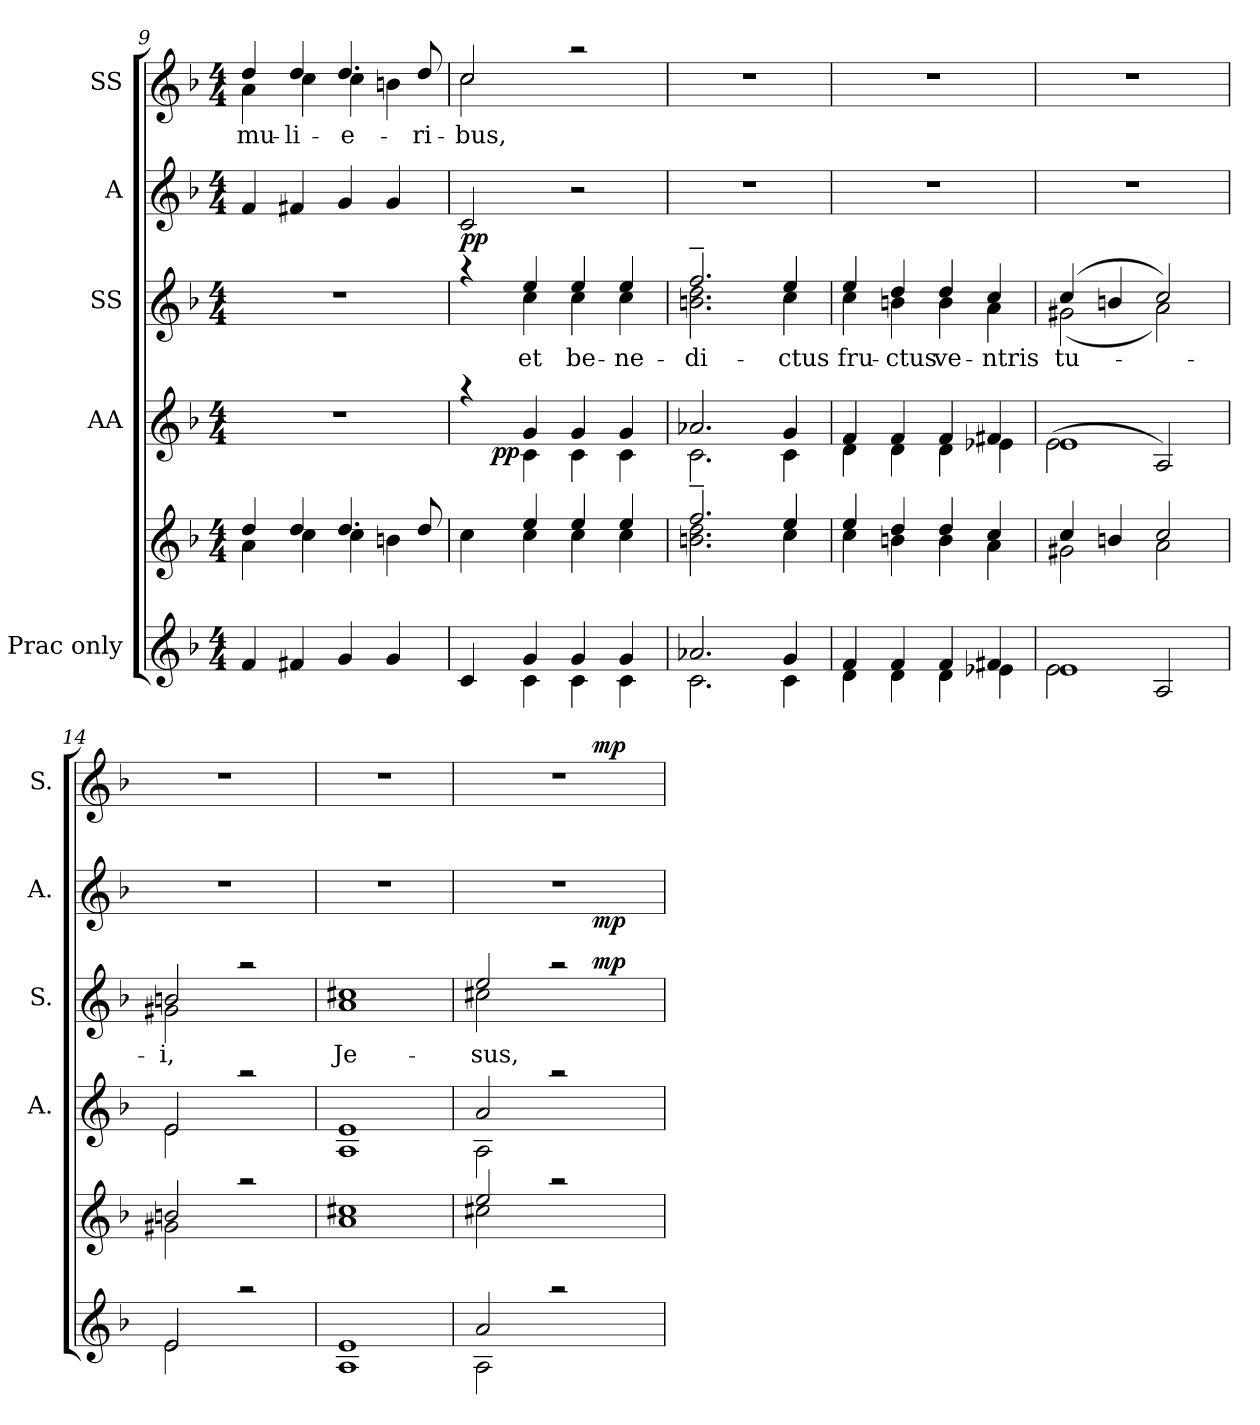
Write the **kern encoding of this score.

**kern	**kern	**kern	**dynam	**kern	**text	**dynam	**kern	**dynam	**kern	**text	**dynam
*part5	*part5	*part4	*part4	*part3	*part3	*part3	*part2	*part2	*part1	*part1	*part1
*staff6	*staff5	*staff4	*staff4	*staff3	*staff3	*staff3	*staff2	*staff2	*staff1	*staff1	*staff1
*I"Prac only	*	*I"AA	*	*I"SS	*	*	*I"A	*	*I"SS	*	*
*	*	*I'A.	*	*I'S.	*	*	*I'A.	*	*I'S.	*	*
*clefG2	*clefG2	*clefG2	*	*clefG2	*	*	*clefG2	*	*clefG2	*	*
*k[b-]	*k[b-]	*k[b-]	*	*k[b-]	*	*	*k[b-]	*	*k[b-]	*	*
*F:	*F:	*F:	*	*F:	*	*	*F:	*	*F:	*	*
*M4/4	*M4/4	*M4/4	*	*M4/4	*	*	*M4/4	*	*M4/4	*	*
=9	=9	=9	=9	=9	=9	=9	=9	=9	=9	=9	=9
*	*^	*	*	*	*	*	*	*	*	*	*
!	!	!	!	!	!	!	!	!	!	!	!LO:LY:b	!
*	*	*	*	*	*	*	*	*	*	*^	*	*
4f/	4dd/	4a\	1r	.	1r	.	.	4f/	.	4dd/	4a\	mu-	.
!	!	!	!	!	!	!	!	!	!	!	!	!LO:LY:b	!
4f#X/	4dd/	4cc\	.	.	.	.	.	4f#X/	.	4dd/	4cc\	-li-	.
!	!	!	!	!	!	!	!	!	!	!	!	!LO:LY:b	!
4g/	4.dd/	4cc\	.	.	.	.	.	4g/	.	4.dd/	4cc\	-e-	.
4g/	.	4bn\	.	.	.	.	.	4g/	.	.	4bn\	.	.
!	!	!	!	!	!	!	!	!	!	!	!	!LO:LY:b	!
.	8dd/	.	.	.	.	.	.	.	.	8dd/	.	-ri-	.
=10	=10	=10	=10	=10	=10	=10	=10	=10	=10	=10	=10	=10	=10
*^	*	*	*^	*	*^	*	*	*	*	*	*	*	*
!	!	!	!	!	!	!	!	!	!	!LO:DY:a	!	!	!	!	!LO:LY:b	!
*	*	*	*	*	*^	*	*	*	*	*	*	*	*	*	*	*
4c/	4ryy	4cc\	4ryy	4raa	4ryy	8ryy	.	4raa	4ryy	.	pp	2c/	.	2cc/	2cc\	-bus,	.
!	!	!	!	!	!	!	!LO:DY:b	!	!	!	!	!	!	!	!	!	!
.	.	.	.	.	.	2..ryy	pp	.	.	.	.	.	.	.	.	.	.
!	!	!	!	!	!	!	!	!	!	!LO:LY:b	!	!	!	!	!	!	!
4g/	4c\	4ee/	4cc\	4g/	4c\	.	.	4ee/	4cc\	et	.	.	.	.	.	.	.
!	!	!	!	!	!	!	!	!	!	!LO:LY:b	!	!	!	!	!	!	!
4g/	4c\	4ee/	4cc\	4g/	4c\	.	.	4ee/	4cc\	be-	.	2r	.	2raa	2ryy	.	.
!	!	!	!	!	!	!	!	!	!	!LO:LY:b	!	!	!	!	!	!	!
4g/	4c\	4ee/	4cc\	4g/	4c\	.	.	4ee/	4cc\	-ne-	.	.	.	.	.	.	.
*	*	*	*	*	*	*	*	*	*	*	*	*	*	*v	*v	*	*
=11	=11	=11	=11	=11	=11	=11	=11	=11	=11	=11	=11	=11	=11	=11	=11	=11
!	!	!	!	!	!	!	!	!	!	!LO:LY:b	!	!	!	!	!	!
*	*	*	*	*	*v	*v	*	*	*	*	*	*	*	*	*	*
2.a-X/	2.c\	2.ff/	2.bn\ 2.dd\	2.a-X/	2.c~<\	.	2.ff~>/	2.bn\ 2.dd\	-di-	.	1r	.	1r	.	.
!	!	!	!	!	!	!	!	!	!LO:LY:b	!	!	!	!	!	!
4g/	4c\	4ee/	4cc\	4g/	4c\	.	4ee/	4cc\	-ctus	.	.	.	.	.	.
=12	=12	=12	=12	=12	=12	=12	=12	=12	=12	=12	=12	=12	=12	=12	=12
!	!	!	!	!	!	!	!	!	!LO:LY:b	!	!	!	!	!	!
4f/	4d\	4ee/	4cc\	4f/	4d\	.	4ee/	4cc\	fru-	.	1r	.	1r	.	.
!	!	!	!	!	!	!	!	!	!LO:LY:b	!	!	!	!	!	!
4f/	4d\	4dd/	4bn\	4f/	4d\	.	4dd/	4bn\	-ctus	.	.	.	.	.	.
!	!	!	!	!	!	!	!	!	!LO:LY:b	!	!	!	!	!	!
4f/	4d\	4dd/	4b\	4f/	4d\	.	4dd/	4b\	ve-	.	.	.	.	.	.
!	!	!	!	!	!	!	!	!	!LO:LY:b	!	!	!	!	!	!
4f#X/	4e-X\	4cc/	4a\	4f#X/	4e-X\	.	4cc/	4a\	-ntris	.	.	.	.	.	.
!!LO:PB:g=z
=13	=13	=13	=13	=13	=13	=13	=13	=13	=13	=13	=13	=13	=13	=13	=13
!	!	!	!	!	!	!	!	!	!LO:LY:b	!	!	!	!	!	!
1e	2e\	4cc/	2g#X\	1e	(<2e\	.	(4cc/	(<2g#X\	tu-	.	1r	.	1r	.	.
.	.	4bn/	.	.	.	.	4bn/	.	.	.	.	.	.	.	.
.	2A/	2cc/	2a\	.	2A/)	.	2cc/)	2a\)	.	.	.	.	.	.	.
=14	=14	=14	=14	=14	=14	=14	=14	=14	=14	=14	=14	=14	=14	=14	=14
!	!	!	!	!	!	!	!	!	!LO:LY:b	!	!	!	!	!	!
2e/	2e\	2bn/	2g#X\	2e/	2e\	.	2bn/	2g#X\	-i,	.	1r	.	1r	.	.
2raa	2ryy	2raa	2ryy	2raa	2ryy	.	2raa	2ryy	.	.	.	.	.	.	.
=15	=15	=15	=15	=15	=15	=15	=15	=15	=15	=15	=15	=15	=15	=15	=15
!	!	!	!	!	!	!	!	!	!LO:LY:b	!	!	!	!	!	!
1e	1A	1cc#X	1a	1e	1A	.	1cc#X	1a	Je-	.	1r	.	1r	.	.
=16	=16	=16	=16	=16	=16	=16	=16	=16	=16	=16	=16	=16	=16	=16	=16
!	!	!	!	!	!	!	!	!	!LO:LY:b	!	!	!	!	!	!
*	*	*	*	*	*	*	*	*^	*	*	*^	*	*^	*	*
2a/	2A\	2ee/	2cc#X\	2a/	2A\	.	2ee/	2cc#X\	2ryy	-sus,	.	1r	2ryy	.	1r	2ryy	.	.
2raa	2ryy	2raa	2ryy	2raa	2ryy	.	2raa	2ryy	8.ryy	.	.	.	8.ryy	.	.	8.ryy	.	.
!	!	!	!	!	!	!	!	!	!	!	!LO:DY:b	!	!	!LO:DY:b	!	!	!	!LO:DY:a
.	.	.	.	.	.	.	.	.	4ryy	.	mp	.	4ryy	mp	.	4ryy	.	mp
.	.	.	.	.	.	.	.	.	16ryy	.	.	.	16ryy	.	.	16ryy	.	.
*v	*v	*	*	*v	*v	*	*v	*v	*v	*	*	*v	*v	*	*v	*v	*	*
*	*v	*v	*	*	*	*	*	*	*	*	*	*
=	=	=	=	=	=	=	=	=	=	=	=
*-	*-	*-	*-	*-	*-	*-	*-	*-	*-	*-	*-
